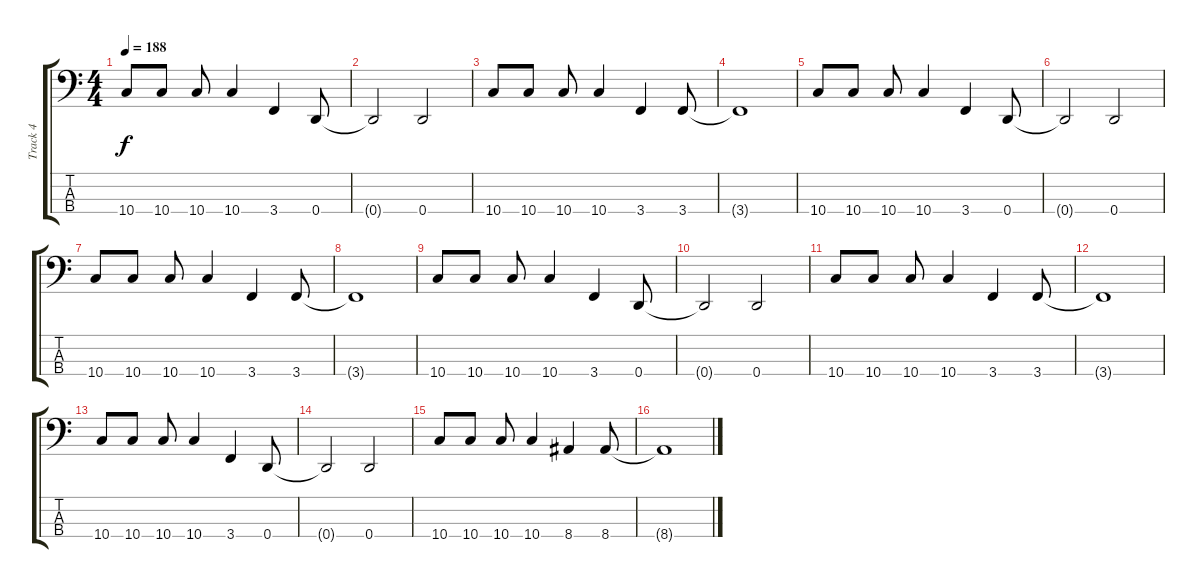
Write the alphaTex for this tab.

\track ("Track 4" "Track 4") {instrument electricbassfinger}
\staff {score tabs}
\tuning (G2 D2 A1 D1) {hide}
\ts (4 4)
\tempo 188
\clef f4
\ks c
10.4.8{dy f} 10.4.8 10.4.8 10.4.4 3.4.4 0.4.8 |
0.4{t}.2 0.4.2 |
10.4.8 10.4.8 10.4.8 10.4.4 3.4.4 3.4.8 |
3.4{t}.1 |
10.4.8 10.4.8 10.4.8 10.4.4 3.4.4 0.4.8 |
0.4{t}.2 0.4.2 |
10.4.8 10.4.8 10.4.8 10.4.4 3.4.4 3.4.8 |
3.4{t}.1 |
10.4.8 10.4.8 10.4.8 10.4.4 3.4.4 0.4.8 |
0.4{t}.2 0.4.2 |
10.4.8 10.4.8 10.4.8 10.4.4 3.4.4 3.4.8 |
3.4{t}.1 |
10.4.8 10.4.8 10.4.8 10.4.4 3.4.4 0.4.8 |
0.4{t}.2 0.4.2 |
10.4.8 10.4.8 10.4.8 10.4.4 8.4.4 8.4.8 |
8.4{t}.1
